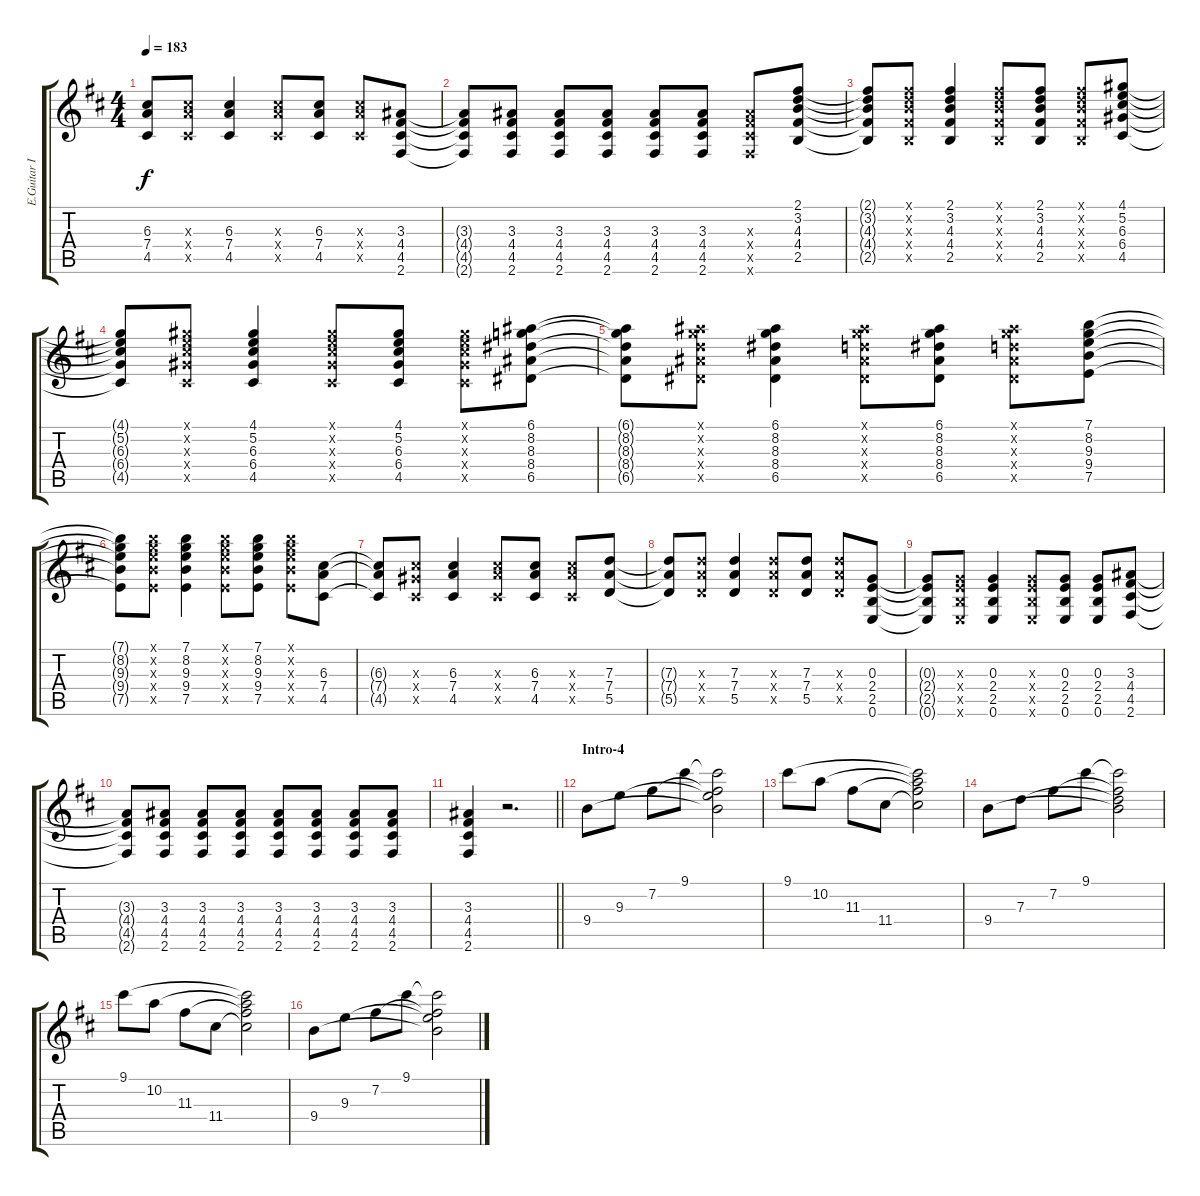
\track ("" "E.Guitar I") {instrument overdrivenguitar}
\staff {score tabs}
\tuning (E4 B3 G3 D3 A2 E2) {hide}
\ts (4 4)
\tempo 183
\clef g2
\ks d
(6.3{t} 7.4{t} 4.5{t}).8{dy f} (6.3{x} 7.4{x} 4.5{x}).8 (6.3 7.4 4.5).4 (6.3{x} 7.4{x} 4.5{x}).8 (6.3 7.4 4.5).8 (6.3{x} 7.4{x} 4.5{x}).8 (3.3 4.4 4.5 2.6).8 |
(3.3{t} 4.4{t} 4.5{t} 2.6{t}).8 (3.3 4.4 4.5 2.6).8 (3.3 4.4 4.5 2.6).8 (3.3 4.4 4.5 2.6).8 (3.3 4.4 4.5 2.6).8 (3.3 4.4 4.5 2.6).8 (3.3{x} 4.4{x} 4.5{x} 2.6{x}).8 (2.1 3.2 4.3 4.4 2.5).8 |
(2.1{t} 3.2{t} 4.3{t} 4.4{t} 2.5{t}).8 (2.1{x} 3.2{x} 4.3{x} 4.4{x} 2.5{x}).8 (2.1 3.2 4.3 4.4 2.5).4 (2.1{x} 3.2{x} 4.3{x} 4.4{x} 2.5{x}).8 (2.1 3.2 4.3 4.4 2.5).8 (2.1{x} 3.2{x} 4.3{x} 4.4{x} 2.5{x}).8 (4.1 5.2 6.3 6.4 4.5).8 |
(4.1{t} 5.2{t} 6.3{t} 6.4{t} 4.5{t}).8 (4.1{x} 5.2{x} 6.3{x} 6.4{x} 4.5{x}).8 (4.1 5.2 6.3 6.4 4.5).4 (4.1{x} 5.2{x} 6.3{x} 6.4{x} 4.5{x}).8 (4.1 5.2 6.3 6.4 4.5).8 (4.1{x} 5.2{x} 6.3{x} 6.4{x} 4.5{x}).8 (6.1 8.2 8.3 8.4 6.5).8 |
(6.1{t} 8.2{t} 8.3{t} 8.4{t} 6.5{t}).8 (6.1{x} 8.2{x} 7.3{x} 8.4{x} 6.5{x}).8 (6.1 8.2 8.3 8.4 6.5).4 (6.1{x} 8.2{x} 7.3{x} 8.4{x} 6.5{x}).8 (6.1 8.2 8.3 8.4 6.5).8 (6.1{x} 8.2{x} 7.3{x} 8.4{x} 6.5{x}).8 (7.1 8.2 9.3 9.4 7.5).8 |
(7.1{t} 8.2{t} 9.3{t} 9.4{t} 7.5{t}).8 (7.1{x} 8.2{x} 9.3{x} 9.4{x} 7.5{x}).8 (7.1 8.2 9.3 9.4 7.5).4 (7.1{x} 8.2{x} 9.3{x} 9.4{x} 7.5{x}).8 (7.1 8.2 9.3 9.4 7.5).8 (7.1{x} 8.2{x} 9.3{x} 9.4{x} 7.5{x}).8 (6.3 7.4 4.5).8 |
(6.3{t} 7.4{t} 4.5{t}).8 (6.3{x} 6.4{x} 4.5{x}).8 (6.3 7.4 4.5).4 (6.3{x} 7.4{x} 4.5{x}).8 (6.3 7.4 4.5).8 (6.3{x} 7.4{x} 4.5{x}).8 (7.3 7.4 5.5).8 |
(7.3{t} 7.4{t} 5.5{t}).8 (7.3{x} 7.4{x} 5.5{x}).8 (7.3 7.4 5.5).4 (7.3{x} 7.4{x} 5.5{x}).8 (7.3 7.4 5.5).8 (7.3{x} 7.4{x} 5.5{x}).8 (0.3 2.4 2.5 0.6).8 |
(0.3{t} 2.4{t} 2.5{t} 0.6{t}).8 (0.3{x} 2.4{x} 2.5{x} 0.6{x}).8 (0.3 2.4 2.5 0.6).4 (0.3{x} 2.4{x} 2.5{x} 0.6{x}).8 (0.3 2.4 2.5 0.6).8 (0.3 2.4 2.5 0.6).8 (3.3 4.4 4.5 2.6).8 |
(3.3{t} 4.4{t} 4.5{t} 2.6{t}).8 (3.3 4.4 4.5 2.6).8 (3.3 4.4 4.5 2.6).8 (3.3 4.4 4.5 2.6).8 (3.3 4.4 4.5 2.6).8 (3.3 4.4 4.5 2.6).8 (3.3 4.4 4.5 2.6).8 (3.3 4.4 4.5 2.6).8 |
\barLineRight lightlight
(3.3 4.4 4.5 2.6).4 r.2{d} |
\section ("" "Intro-4")
9.4.8 9.3.8 7.2.8 9.1.8 (9.1{t} 7.2{t} 9.3{t} 9.4{t}).2 |
9.1.8 10.2.8 11.3.8 11.4.8 (9.1{t} 10.2{t} 11.3{t} 11.4{t}).2 |
9.4.8 7.3.8 7.2.8 9.1.8 (9.1{t} 7.2{t} 7.3{t} 9.4{t}).2 |
9.1.8 10.2.8 11.3.8 11.4.8 (9.1{t} 10.2{t} 11.3{t} 11.4{t}).2 |
9.4.8 9.3.8 7.2.8 9.1.8 (9.1{t} 7.2{t} 9.3{t} 9.4{t}).2
